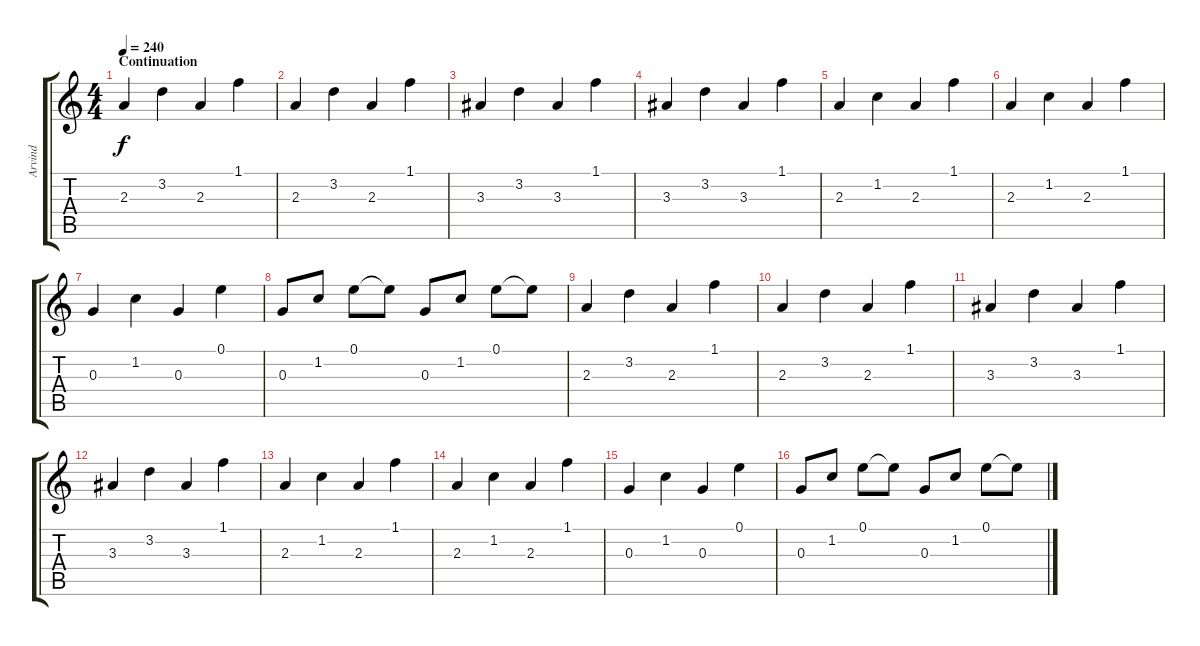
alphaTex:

\track ("Arvind" "Arvind") {instrument acousticguitarsteel}
\staff {score tabs}
\tuning (E4 B3 G3 D3 A2 E2) {hide}
\ts (4 4)
\section ("" "Continuation")
\tempo 240
\clef g2
\ks c
2.3.4{dy f} 3.2.4 2.3.4 1.1.4 |
2.3.4 3.2.4 2.3.4 1.1.4 |
3.3.4 3.2.4 3.3.4 1.1.4 |
3.3.4 3.2.4 3.3.4 1.1.4 |
2.3.4 1.2.4 2.3.4 1.1.4 |
2.3.4 1.2.4 2.3.4 1.1.4 |
0.3.4 1.2.4 0.3.4 0.1.4 |
0.3.8 1.2.8 0.1.8 0.1{t}.8 0.3.8 1.2.8 0.1.8 0.1{t}.8 |
2.3.4 3.2.4 2.3.4 1.1.4 |
2.3.4 3.2.4 2.3.4 1.1.4 |
3.3.4 3.2.4 3.3.4 1.1.4 |
3.3.4 3.2.4 3.3.4 1.1.4 |
2.3.4 1.2.4 2.3.4 1.1.4 |
2.3.4 1.2.4 2.3.4 1.1.4 |
0.3.4 1.2.4 0.3.4 0.1.4 |
0.3.8 1.2.8 0.1.8 0.1{t}.8 0.3.8 1.2.8 0.1.8 0.1{t}.8
